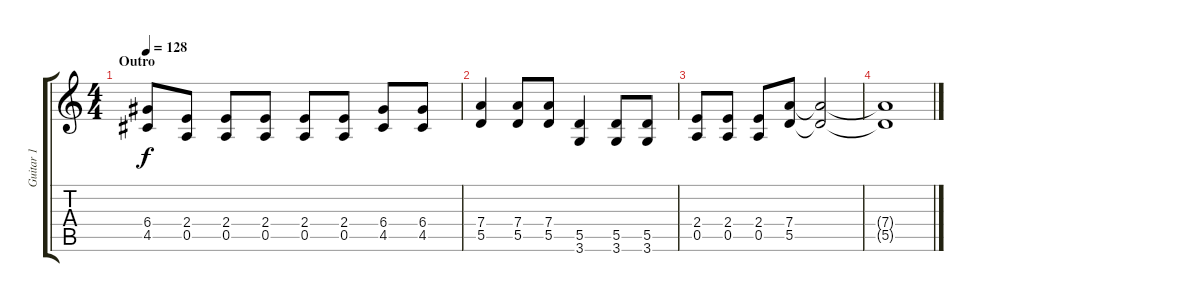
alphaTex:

\track ("Guitar 1" "Guitar 1") {instrument overdrivenguitar}
\staff {score tabs}
\tuning (E4 B3 G3 D3 A2 E2) {hide}
\ts (4 4)
\section ("" "Outro")
\tempo 128
\clef g2
\ks c
(6.4{t} 4.5{t}).8{dy f} (2.4 0.5).8 (2.4 0.5).8 (2.4 0.5).8 (2.4 0.5).8 (2.4 0.5).8 (6.4 4.5).8 (6.4 4.5).8 |
(7.4 5.5).4 (7.4 5.5).8 (7.4 5.5).8 (5.5 3.6).4 (5.5 3.6).8 (5.5 3.6).8 |
(2.4 0.5).8 (2.4 0.5).8 (2.4 0.5).8 (7.4 5.5).8 (7.4{t} 5.5{t}).2 |
(7.4{t} 5.5{t}).1
